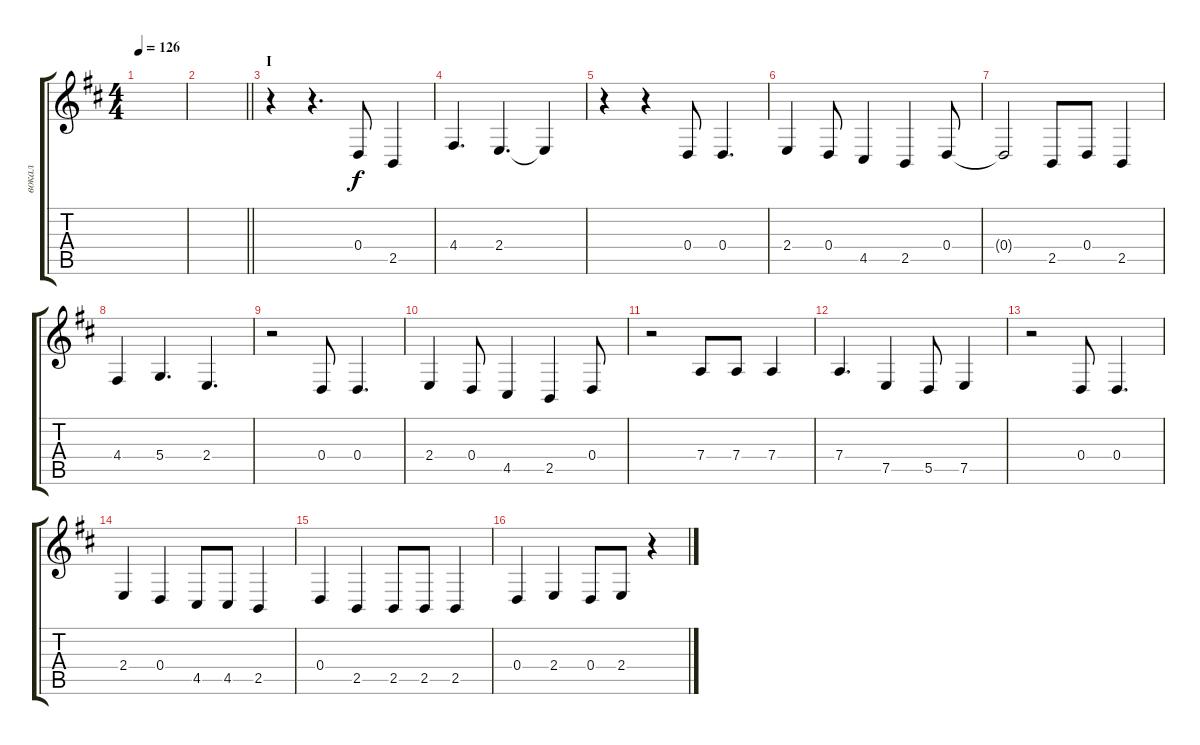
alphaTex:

\track ("вокал" "вокал") {mute instrument orchestralharp}
\staff {score tabs}
\tuning (E4 B3 G3 D3 A2 E2) {hide}
\ts (4 4)
\tempo 126
\clef g2
\ks d
|
\barLineRight lightlight
|
\section ("" "I")
r.4 r.4{d} 0.4.8 2.5.4 |
4.4.4{d} 2.4.4{d} 2.4{t}.4 |
r.4 r.4 0.4.8 0.4.4{d} |
2.4.4 0.4.8 4.5.4 2.5.4 0.4.8 |
0.4{t}.2 2.5.8 0.4.8 2.5.4 |
4.4.4 5.4.4{d} 2.4.4{d} |
r.2 0.4.8 0.4.4{d} |
2.4.4 0.4.8 4.5.4 2.5.4 0.4.8 |
r.2 7.4.8 7.4.8 7.4.4 |
7.4.4{d} 7.5.4 5.5.8 7.5.4 |
r.2 0.4.8 0.4.4{d} |
2.4.4 0.4.4 4.5.8 4.5.8 2.5.4 |
0.4.4 2.5.4 2.5.8 2.5.8 2.5.4 |
0.4.4 2.4.4 0.4.8 2.4.8 r.4
